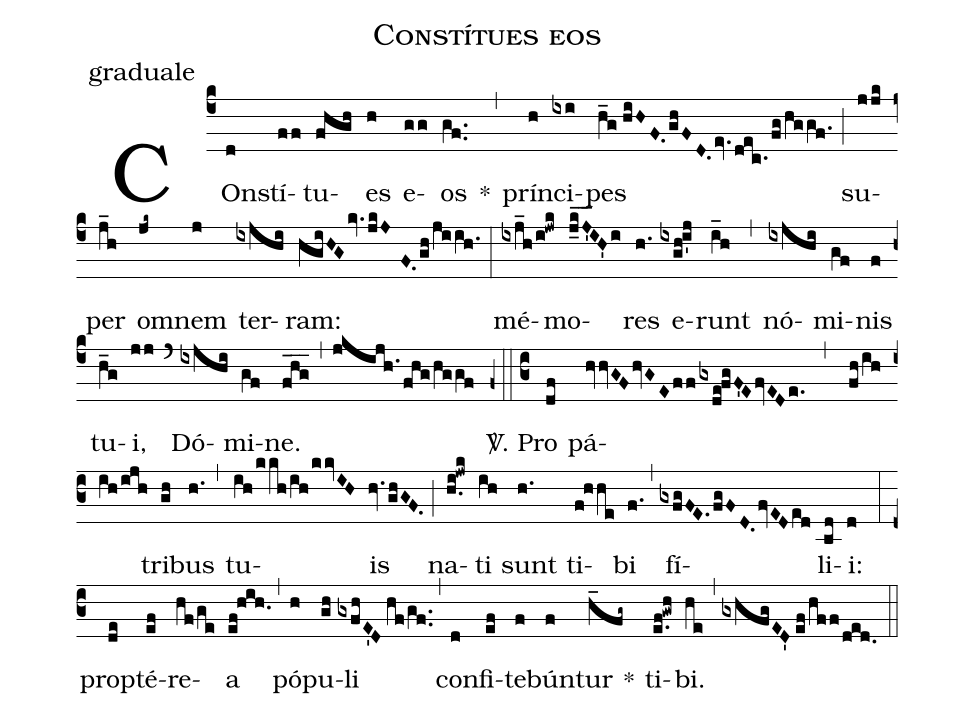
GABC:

name:Constítues eos;
office-part:graduale;
%%
(c4) COn(d)stí(ff)tu(fhgh)es(h) e(gg)os(gf..) *(,) prín(h)ci(ixi)pes(h_g//hiHF./ghFD./ev./dec./fg/hggf.) (;) su(jjk)per(j_h) om(jk~)nem(j) ter(ixjhi)ram:(hgiHG/kv.jkJF./gh/jiih.) (:)
mé(ixj_h/i!jwk)mo(jkJ'___IH'i)res(h.) e(ixgh!i'j)runt(i_h) (,) nó(ixjhi)mi(gf)nis(f) tu(h_g)i,(jj) (`) Dó(ixjhi)mi(gf)ne.(fhg___) (,) (jkijh./fhg/hggf) (z0::c3)

<sp>V/</sp>. Pro(df) pá(hvvGF/hvGE/ff/gxde!fgF'E/fvEDe. , fh/ih/ih/ijh)tri(gh)bus(h.) (,) tu(ih/kkh/ih/kkvIH)is(hv.ghGF.) (;) na(h.i!jwk)ti(ih) sunt(h.) ti(f!hhe)bi(f.) (,) fí(gxfgFE./fgFD./fvED/ed)li(bd)i:(d) (:)
prop(de)té(ef)re(hf/ge)a(ef!hih.) (,) pó(h)pu(gh)li(gxfhE'D//hf/gf..) (,) con(d)fi(ef)te(f)bún(f)tur(h_fg~) *() ti(e.f!gwh)bi.(he) (,) (gxhfgED'//ef/hff/ded.) (::)
